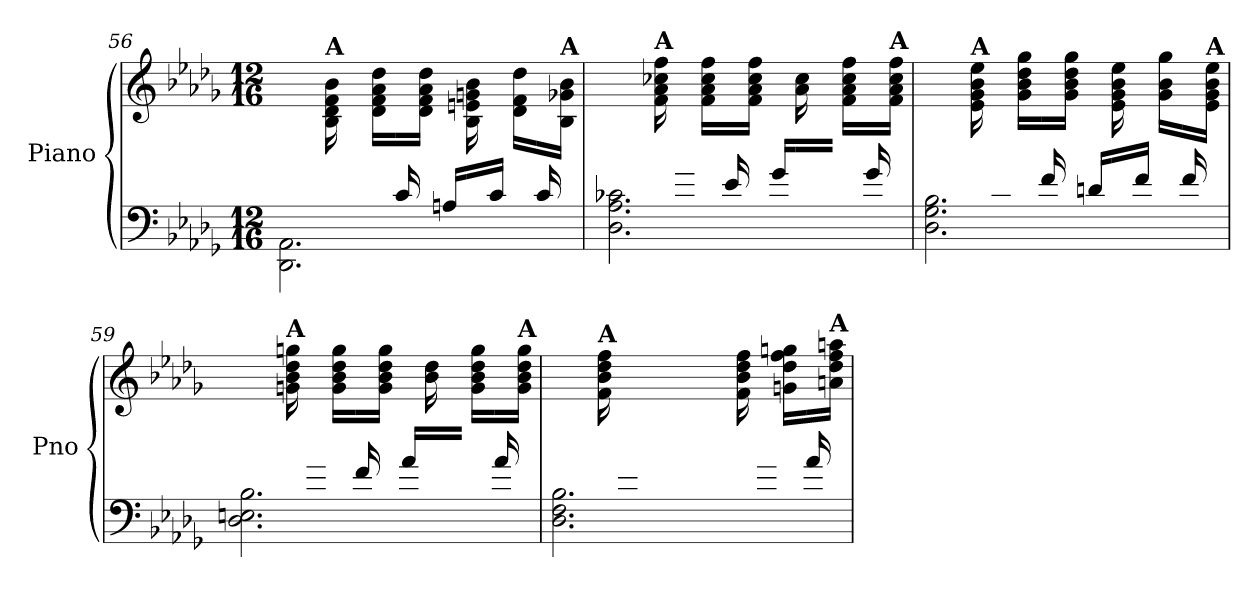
**kern	**kern
*part1	*part1
*staff2	*staff1
*I"Piano	*
*I'Pno	*
*clefF4	*clefG2
*k[b-e-a-d-g-]	*k[b-e-a-d-g-]
*M12/16	*M12/16
=56	=56
!LO:N:head=open	!
*^	*
16AA-/LLyy	2.DD-\ 2.AA-\	16ryy
!	!	!LO:TX:a:B:t=A
16ryy	.	16B-\ 16d-\ 16f\ 16b-\
16A-/JJ	.	16ryy
16ryy	.	16d-\ 16f\ 16a-\ 16dd-\LL
16c/	.	16ryy
16ryy	.	16d-\ 16f\ 16a-\ 16dd-\JJ
16An/LL	.	16ryy
16ryy	.	16B-\ 16en\ 16gn\ 16b-\
16c/JJ	.	16ryy
16ryy	.	16d-\ 16f\ 16dd-\LL
16c/	.	16ryy
!	!	!LO:TX:a:B:t=A
16ryy	.	16B-\ 16g-X\ 16b-\JJ
!!LO:LB:g=z
=57	=57	=57
!LO:N:head=open	!	!
16c/LLyy	2.D-\ 2.A-\ 2.c-X\	16ryy
!	!	!LO:TX:a:B:t=A
16ryy	.	16f\ 16a-\ 16cc-X\ 16ff\
16g-/JJ	.	16ryy
16ryy	.	16f\ 16a-\ 16cc-\ 16ff\LL
16e-/	.	16ryy
16ryy	.	16f\ 16a-\ 16cc-\ 16ff\JJ
16g-/LL	.	16ryy
16ryy	.	16a-\ 16cc-\ 16aa-\yy
16g-/JJyy	.	16ryy
16ryy	.	16f\ 16a-\ 16cc-\ 16ff\LL
16g-/	.	16ryy
!	!	!LO:TX:a:B:t=A
16ryy	.	16f\ 16a-\ 16cc-\ 16ff\JJ
=58	=58	=58
!LO:N:head=open	!	!
16B-/LLyy	2.D-\ 2.G-\ 2.B-\	16ryy
!	!	!LO:TX:a:B:t=A
16ryy	.	16e-\ 16g-\ 16b-\ 16ee-\
16d-/JJ	.	16ryy
16ryy	.	16g-\ 16b-\ 16dd-\ 16gg-\LL
16f/	.	16ryy
16ryy	.	16g-\ 16b-\ 16dd-\ 16gg-\JJ
16dn/LL	.	16ryy
16ryy	.	16e-\ 16g-\ 16b-\ 16ee-\
16f/JJ	.	16ryy
16ryy	.	16g-\ 16b-\ 16gg-\LL
16f/	.	16ryy
!	!	!LO:TX:a:B:t=A
16ryy	.	16e-\ 16g-\ 16b-\ 16ee-\JJ
=59	=59	=59
!LO:N:head=open	!	!
16B-/LLyy	2.D-\ 2.En\ 2.B-\	16ryy
!	!	!LO:TX:a:B:t=A
16ryy	.	16gn\ 16b-\ 16dd-\ 16ggn\
16a-/JJ	.	16ryy
16ryy	.	16g\ 16b-\ 16dd-\ 16gg\LL
16f/	.	16ryy
16ryy	.	16g\ 16b-\ 16dd-\ 16gg\JJ
16a-/LL	.	16ryy
16ryy	.	16b-\ 16dd-\ 16bb-\yy
16a-/JJyy	.	16ryy
16ryy	.	16g\ 16b-\ 16dd-\ 16gg\LL
16a-/	.	16ryy
!	!	!LO:TX:a:B:t=A
16ryy	.	16g\ 16b-\ 16dd-\ 16gg\JJ
=60	=60	=60
!LO:N:head=open	!	!
16B-/LLyy	2.D-\ 2.F\ 2.B-\	16ryy
!	!	!LO:TX:a:B:t=A
16ryy	.	16f\ 16b-\ 16dd-\ 16ff\
16en/JJ	.	16ryy
16ryy	.	16a-\ 16b-\ 16dd-\ 16aa-\yyLL
16gn/yy	.	16ryy
16ryy	.	16a-\ 16b-\ 16dd-\ 16aa-\yyJJ
16e/LLyy	.	16ryy
16ryy	.	16f\ 16b-\ 16dd-\ 16ff\
16g-X/JJ	.	16ryy
16ryy	.	16gn\ 16dd-\ 16ff\ 16ggn\LL
16a-/	.	16ryy
!	!	!LO:TX:a:B:t=A
16ryy	.	16an\ 16dd-\ 16ff\ 16aan\JJ
*v	*v	*
=	=
*-	*-
